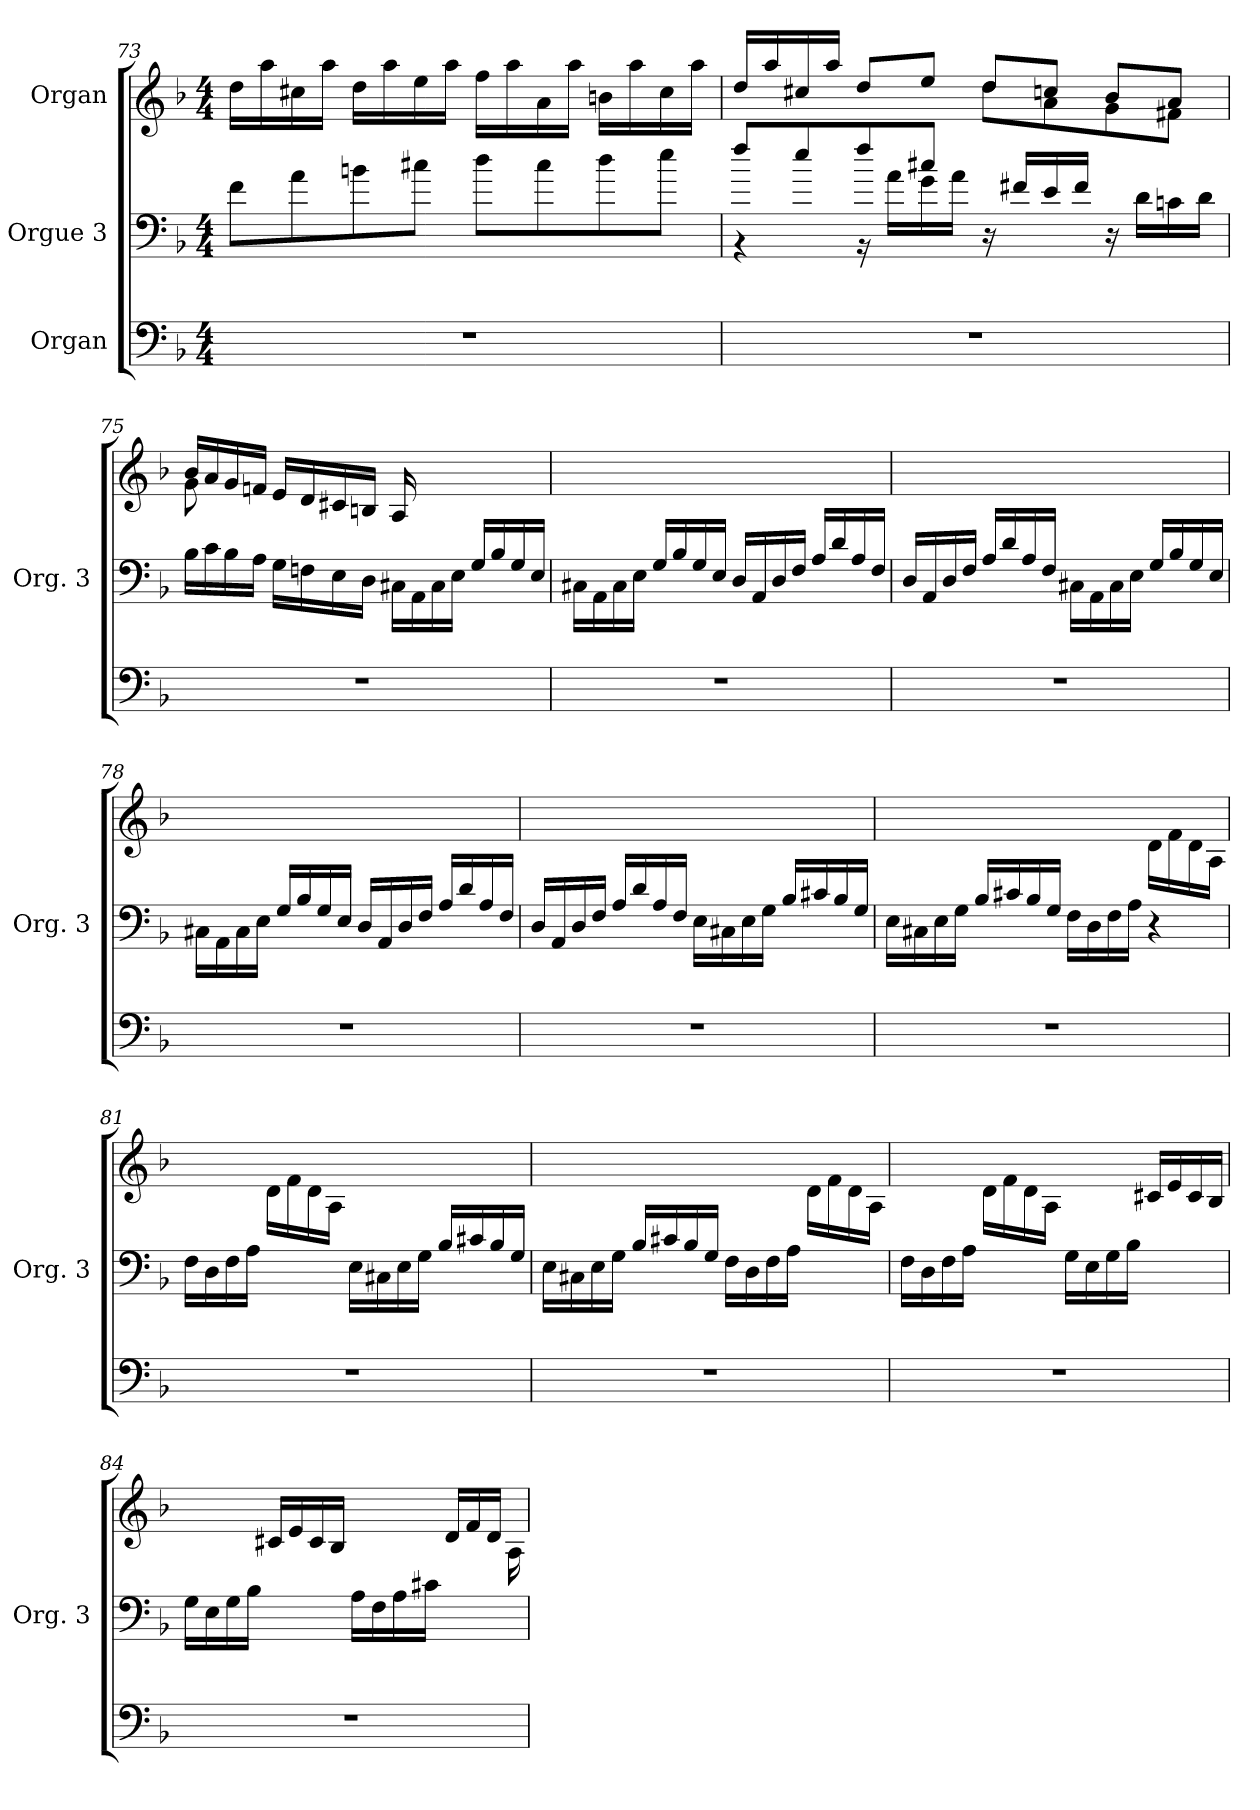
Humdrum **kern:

**kern	**kern	**kern
*part3	*part2	*part1
*staff3	*staff2	*staff1
*I"Organ	*I"Orgue 3	*I"Organ
*	*I'Org. 3	*
*clefF4	*clefF4	*clefG2
*k[b-]	*k[b-]	*k[b-]
*M4/4	*M4/4	*M4/4
=73	=73	=73
1r	8f\L	16dd\LL
.	.	16aa\
.	8a\	16cc#X\
.	.	16aa\JJ
.	8bn\	16dd\LL
.	.	16aa\
.	8cc#X\J	16ee\
.	.	16aa\JJ
.	8dd\L	16ff\LL
.	.	16aa\
.	8cc#\	16a\
.	.	16aa\JJ
.	8dd\	16bn\LL
.	.	16aa\
.	8ee\J	16cc#\
.	.	16aa\JJ
=74	=74	=74
*	*^	*^
1r	8ff/L	4r	16dd/LL	2ryy
.	.	.	16aa/	.
.	8ee/	.	16cc#X/	.
.	.	.	16aa/JJ	.
.	8ff/	16r	8dd/L	.
.	.	16a\LL	.	.
.	8cc#X/J	16g\	8ee/J	.
.	.	16a\JJ	.	.
.	2ryy	16r	8dd/L	8dd\L
.	.	16f#X/LL	.	.
.	.	16e/	8ccn/J	8a\
.	.	16f#/JJ	.	.
.	.	16r	8b-/L	8g\
.	.	16d\LL	.	.
.	.	16cn\	8a/J	8f#X\J
.	.	16d\JJ	.	.
*	*v	*v	*	*
=75	=75	=75	=75
1r	16B-\LL	16b-/LL	8g\
.	16c\	16a/	.
.	16B-\	16g/	2..ryy
.	16A\JJ	16fn/JJ	.
.	16G\LL	16e/LL	.
.	16Fn\	16d/	.
.	16E\	16c#X/	.
.	16D\JJ	16Bn/JJ	.
.	16C#X\LL	16A/	.
.	16AA\	16ryy	.
.	16C#\	8ryy	.
.	16E\JJ	.	.
.	16G/LL	4ryy	.
.	16B-/	.	.
.	16G/	.	.
.	16E/JJ	.	.
*	*	*v	*v
=76	=76	=76
1r	16C#X\LL	1ryy
.	16AA\	.
.	16C#\	.
.	16E\JJ	.
.	16G/LL	.
.	16B-/	.
.	16G/	.
.	16E/JJ	.
.	16D/LL	.
.	16AA/	.
.	16D/	.
.	16F/JJ	.
.	16A/LL	.
.	16d/	.
.	16A/	.
.	16F/JJ	.
=77	=77	=77
1r	16D/LL	1ryy
.	16AA/	.
.	16D/	.
.	16F/JJ	.
.	16A/LL	.
.	16d/	.
.	16A/	.
.	16F/JJ	.
.	16C#X\LL	.
.	16AA\	.
.	16C#\	.
.	16E\JJ	.
.	16G/LL	.
.	16B-/	.
.	16G/	.
.	16E/JJ	.
=78	=78	=78
1r	16C#X\LL	1ryy
.	16AA\	.
.	16C#\	.
.	16E\JJ	.
.	16G/LL	.
.	16B-/	.
.	16G/	.
.	16E/JJ	.
.	16D/LL	.
.	16AA/	.
.	16D/	.
.	16F/JJ	.
.	16A/LL	.
.	16d/	.
.	16A/	.
.	16F/JJ	.
=79	=79	=79
1r	16D/LL	1ryy
.	16AA/	.
.	16D/	.
.	16F/JJ	.
.	16A/LL	.
.	16d/	.
.	16A/	.
.	16F/JJ	.
.	16E\LL	.
.	16C#X\	.
.	16E\	.
.	16G\JJ	.
.	16B-/LL	.
.	16c#X/	.
.	16B-/	.
.	16G/JJ	.
=80	=80	=80
1r	16E\LL	2ryy
.	16C#X\	.
.	16E\	.
.	16G\JJ	.
.	16B-/LL	.
.	16c#X/	.
.	16B-/	.
.	16G/JJ	.
.	16F\LL	4ryy
.	16D\	.
.	16F\	.
.	16A\JJ	.
.	4r	16d\LL
.	.	16f\
.	.	16d\
.	.	16A\JJ
=81	=81	=81
1r	16F\LL	4ryy
.	16D\	.
.	16F\	.
.	16A\JJ	.
.	4ryy	16d\LL
.	.	16f\
.	.	16d\
.	.	16A\JJ
.	16E\LL	2ryy
.	16C#X\	.
.	16E\	.
.	16G\JJ	.
.	16B-/LL	.
.	16c#X/	.
.	16B-/	.
.	16G/JJ	.
=82	=82	=82
1r	16E\LL	2ryy
.	16C#X\	.
.	16E\	.
.	16G\JJ	.
.	16B-/LL	.
.	16c#X/	.
.	16B-/	.
.	16G/JJ	.
.	16F\LL	4ryy
.	16D\	.
.	16F\	.
.	16A\JJ	.
.	4ryy	16d\LL
.	.	16f\
.	.	16d\
.	.	16A\JJ
=83	=83	=83
1r	16F\LL	4ryy
.	16D\	.
.	16F\	.
.	16A\JJ	.
.	4ryy	16d\LL
.	.	16f\
.	.	16d\
.	.	16A\JJ
.	16G\LL	4ryy
.	16E\	.
.	16G\	.
.	16B-\JJ	.
.	4ryy	16c#X/LL
.	.	16e/
.	.	16c#/
.	.	16B-/JJ
=84	=84	=84
1r	16G\LL	4ryy
.	16E\	.
.	16G\	.
.	16B-\JJ	.
.	4ryy	16c#X/LL
.	.	16e/
.	.	16c#/
.	.	16B-/JJ
.	16A\LL	4ryy
.	16F\	.
.	16A\	.
.	16c#X\JJ	.
.	4ryy	16d/LL
.	.	16f/
.	.	16d/JJ
.	.	16A\
=	=	=
*-	*-	*-
